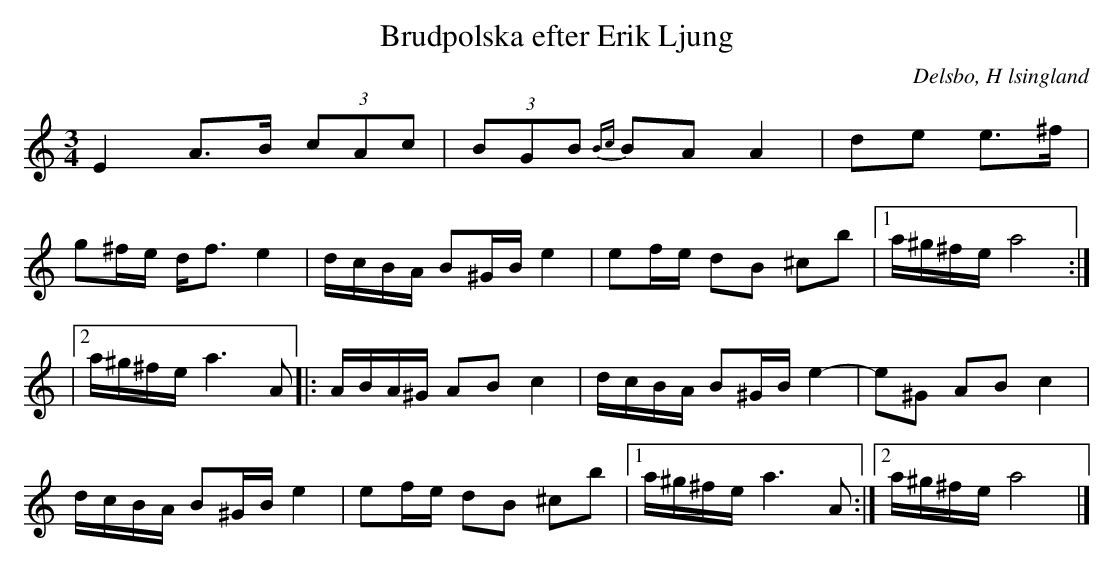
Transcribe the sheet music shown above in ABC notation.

X:1
T: Brudpolska efter Erik Ljung
O: Delsbo, H lsingland
M: 3/4
L: 1/8
K: Am
E2 A>B (3cAc| (3BGB {Bc}BA A2|de e>^f|
g^f/e/ d<f e2 | d/c/B/A/ B^G/B/ e2 | ef/e/ dB ^cb |1 a/^g/^f/e/ a4 :|
|2 a/^g/^f/e/ a3 A |: A/B/A/^G/ AB c2 | d/c/B/A/ B^G/B/ e2- | e^G AB c2 |
d/c/B/A/ B^G/B/ e2 | ef/e/ dB ^cb |1 a/^g/^f/e/ a3 A :|2 a/^g/^f/e/ a4 |]
